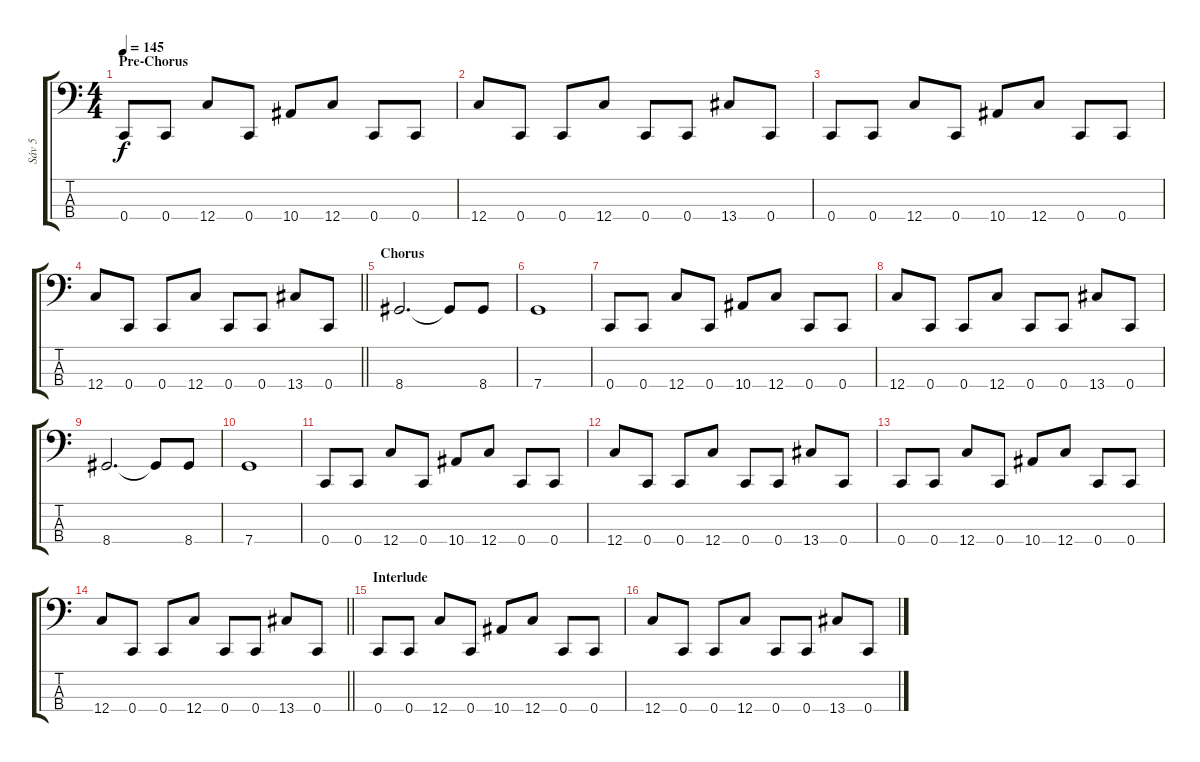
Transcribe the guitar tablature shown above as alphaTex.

\track ("Sáv 5" "Sáv 5") {instrument electricbassfinger}
\staff {score tabs}
\tuning (F2 C2 G1 C1) {hide}
\ts (4 4)
\section ("" "Pre-Chorus")
\tempo 145
\clef f4
\ks c
0.4.8{dy f} 0.4.8 12.4.8 0.4.8 10.4.8 12.4.8 0.4.8 0.4.8 |
12.4.8 0.4.8 0.4.8 12.4.8 0.4.8 0.4.8 13.4.8 0.4.8 |
0.4.8 0.4.8 12.4.8 0.4.8 10.4.8 12.4.8 0.4.8 0.4.8 |
\barLineRight lightlight
12.4.8 0.4.8 0.4.8 12.4.8 0.4.8 0.4.8 13.4.8 0.4.8 |
\section ("" "Chorus")
8.4.2{d} 8.4{t}.8 8.4.8 |
7.4.1 |
0.4.8 0.4.8 12.4.8 0.4.8 10.4.8 12.4.8 0.4.8 0.4.8 |
12.4.8 0.4.8 0.4.8 12.4.8 0.4.8 0.4.8 13.4.8 0.4.8 |
8.4.2{d} 8.4{t}.8 8.4.8 |
7.4.1 |
0.4.8 0.4.8 12.4.8 0.4.8 10.4.8 12.4.8 0.4.8 0.4.8 |
12.4.8 0.4.8 0.4.8 12.4.8 0.4.8 0.4.8 13.4.8 0.4.8 |
0.4.8 0.4.8 12.4.8 0.4.8 10.4.8 12.4.8 0.4.8 0.4.8 |
\barLineRight lightlight
12.4.8 0.4.8 0.4.8 12.4.8 0.4.8 0.4.8 13.4.8 0.4.8 |
\section ("" "Interlude")
0.4.8 0.4.8 12.4.8 0.4.8 10.4.8 12.4.8 0.4.8 0.4.8 |
12.4.8 0.4.8 0.4.8 12.4.8 0.4.8 0.4.8 13.4.8 0.4.8
